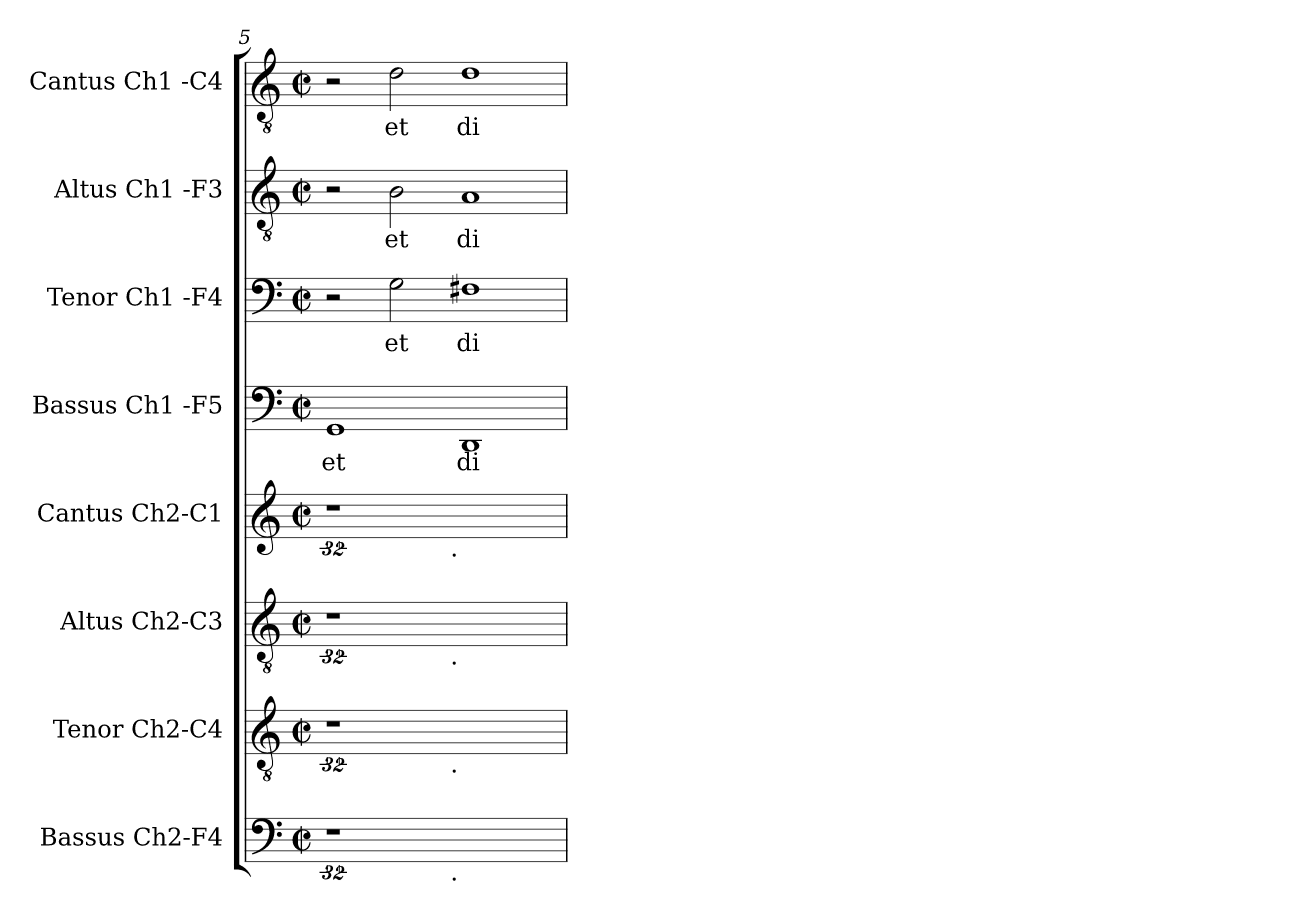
**kern	**kern	**kern	**kern	**kern	**text	**kern	**text	**kern	**text	**kern	**text
*part8	*part7	*part6	*part5	*part4	*part4	*part3	*part3	*part2	*part2	*part1	*part1
*staff8	*staff7	*staff6	*staff5	*staff4	*staff4	*staff3	*staff3	*staff2	*staff2	*staff1	*staff1
*I"Bassus Ch2-F4	*I"Tenor Ch2-C4	*I"Altus Ch2-C3	*I"Cantus Ch2-C1	*I"Bassus Ch1 -F5	*	*I"Tenor Ch1 -F4	*	*I"Altus Ch1 -F3	*	*I"Cantus Ch1 -C4	*
*I'B2	*I'T2	*I'A2	*I'C2	*I'B1	*	*I'T1	*	*I'A1	*	*I'C1	*
*clefF4	*clefGv2	*clefGv2	*clefG2	*clefF4	*	*clefF4	*	*clefGv2	*	*clefGv2	*
*k[]	*k[]	*k[]	*k[]	*k[]	*	*k[]	*	*k[]	*	*k[]	*
*M2/2	*M2/2	*M2/2	*M2/2	*M2/2	*	*M2/2	*	*M2/2	*	*M2/2	*
*met(c|)	*met(c|)	*met(c|)	*met(c|)	*met(c|)	*	*met(c|)	*	*met(c|)	*	*met(c|)	*
=5	=5	=5	=5	=5	=5	=5	=5	=5	=5	=5	=5
!	!	!	!	!	!LO:LY:b	!	!	!	!	!	!
32%31r	32%31r	32%31r	32%31r	1GG	et	2r	.	2r	.	2r	.
!	!	!	!	!	!	!	!LO:LY:b	!	!LO:LY:b	!	!LO:LY:b
.	.	.	.	.	.	2G\	et	2B\	et	2d\	et
!	!	!	!LO:TX:b:t=.	!	!	!	!	!	!	!	!
!	!	!LO:TX:b:t=.	!	!	!	!	!	!	!	!	!
!	!LO:TX:b:t=.	!	!	!	!	!	!	!	!	!	!
!LO:TX:b:t=.	!	!	!	!	!	!	!	!	!	!	!
1ryy	1ryy	1ryy	1ryy	.	.	.	.	.	.	.	.
!	!	!	!	!	!LO:LY:b	!	!LO:LY:b	!	!LO:LY:b	!	!LO:LY:b
.	.	.	.	1DD	di-	1F#X	di-	1A	di-	1d	di-
32ryy	32ryy	32ryy	32ryy	.	.	.	.	.	.	.	.
=	=	=	=	=	=	=	=	=	=	=	=
*-	*-	*-	*-	*-	*-	*-	*-	*-	*-	*-	*-
